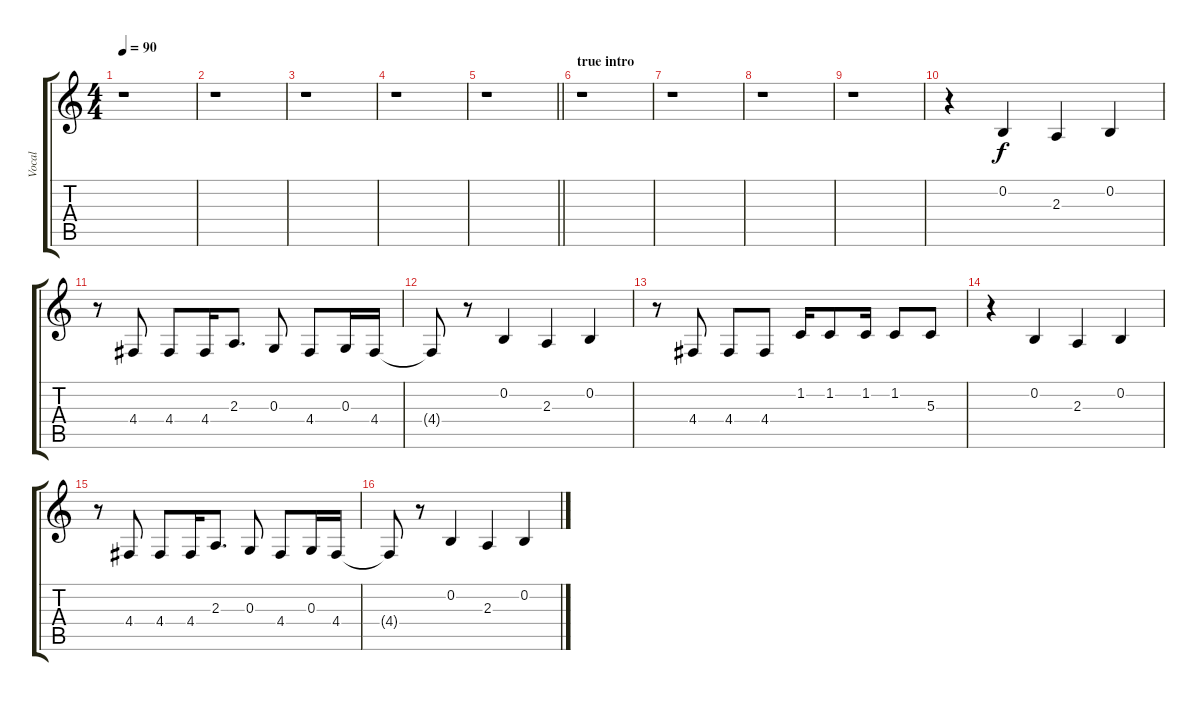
\track ("Vocal" "Vocal") {instrument oboe}
\staff {score tabs}
\tuning (E4 B3 G3 D3 A2 E2) {hide}
\ts (4 4)
\tempo 90
\clef g2
\ks c
r.1{dy f instrument oboe} |
r.1 |
r.1 |
r.1 |
\barLineRight lightlight
r.1 |
\section ("" "true intro")
r.1 |
r.1 |
r.1 |
r.1 |
r.4 0.2.4 2.3.4 0.2.4 |
r.8 4.4.8 4.4.8 4.4.16 2.3.8{d} 0.3.8 4.4.8 0.3.16 4.4.16 |
4.4{t}.8 r.8 0.2.4 2.3.4 0.2.4 |
r.8 4.4.8 4.4.8 4.4.8 1.2.16 1.2.8 1.2.16 1.2.8 5.3.8 |
r.4 0.2.4 2.3.4 0.2.4 |
r.8 4.4.8 4.4.8 4.4.16 2.3.8{d} 0.3.8 4.4.8 0.3.16 4.4.16 |
4.4{t}.8 r.8 0.2.4 2.3.4 0.2.4
